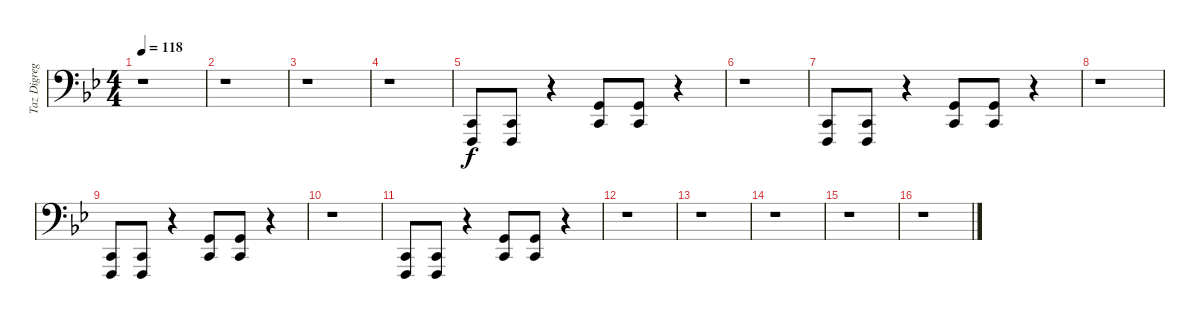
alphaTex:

\track ("Taz Digregoro Keyboards" "Taz Digreg") {instrument acousticgrandpiano}
\staff {score}
\tuning (G2 D2 A1 E1) {hide}
\ts (4 4)
\tempo 118
\clef f4
\ks gminor
r.1{dy f} |
r.1 |
r.1 |
r.1 |
(3.3 1.4).8 (3.3 1.4).8 r.4 (0.1 3.3).8 (0.1 3.3).8 r.4 |
r.1 |
(3.3 1.4).8 (3.3 1.4).8 r.4 (0.1 3.3).8 (0.1 3.3).8 r.4 |
r.1 |
(3.3 1.4).8 (3.3 1.4).8 r.4 (0.1 3.3).8 (0.1 3.3).8 r.4 |
r.1 |
(3.3 1.4).8 (3.3 1.4).8 r.4 (0.1 3.3).8 (0.1 3.3).8 r.4 |
r.1 |
r.1 |
r.1 |
r.1 |
r.1
